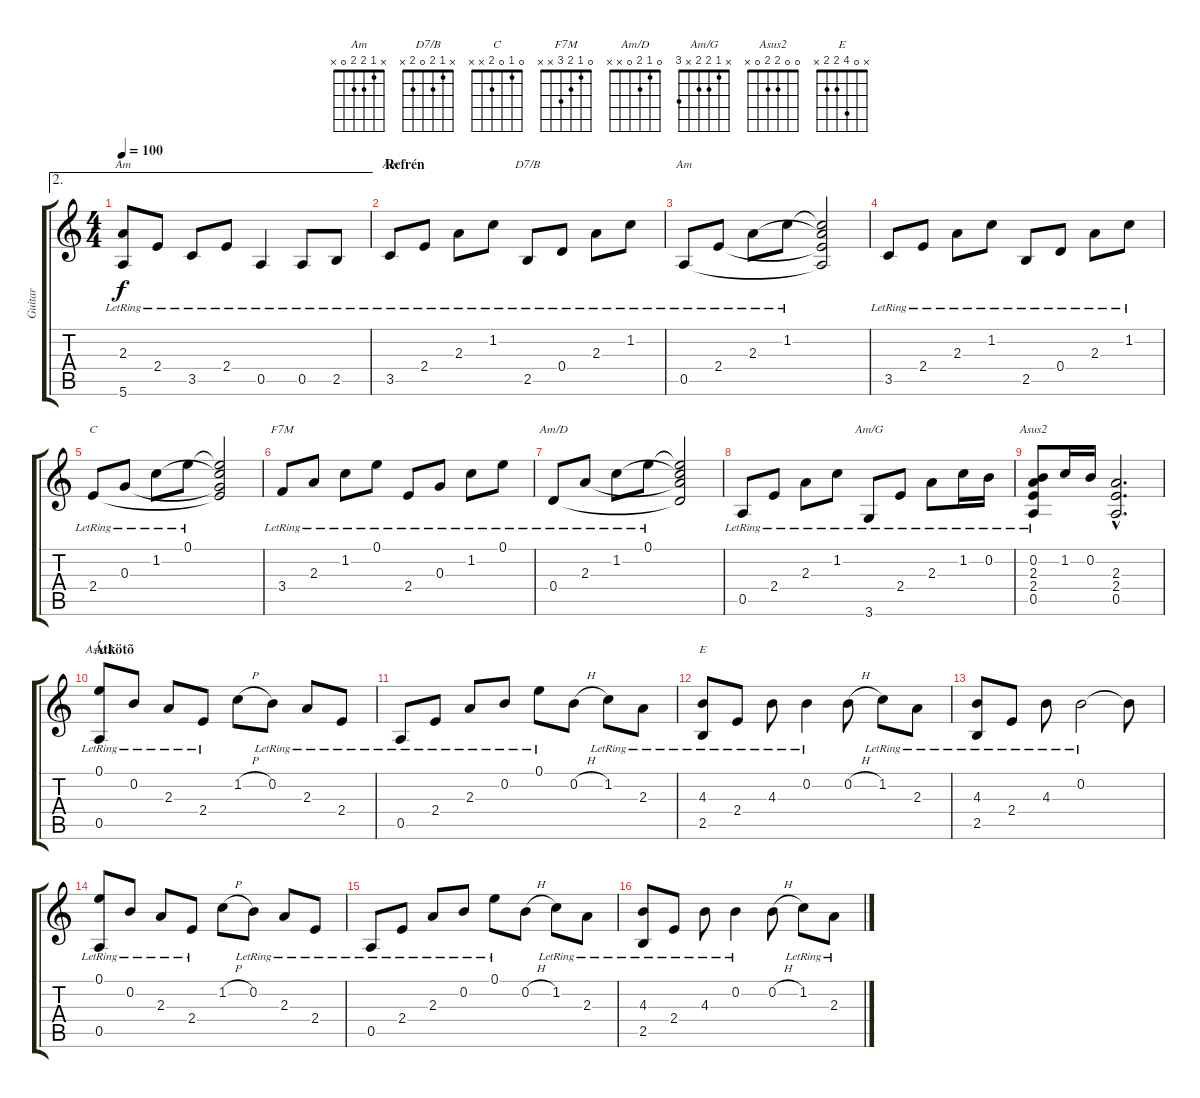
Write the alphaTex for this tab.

\track ("Guitar" "Guitar") {instrument electricguitarjazz}
\staff {score tabs}
\tuning (E4 B3 G3 D3 A2 E2) {hide}
\chord ("Am" x x 2 2 3 5) {barre 2}
\chord ("Am" x 1 2 2 3 x)
\chord ("D7/B" x 1 2 0 2 x)
\chord ("Am" x 1 2 2 0 x)
\chord ("C" 0 1 0 2 x x)
\chord ("F7M" 0 1 2 3 x x)
\chord ("Am/D" 0 1 2 0 x x)
\chord ("Am/G" x 1 2 2 x 3)
\chord ("Asus2" x 0 2 2 0 x)
\chord ("Asus2" 0 0 2 2 0 x)
\chord ("E" x 0 4 2 2 x)
\ae 2
\ts (4 4)
\tempo 100
\clef g2
\ks c
(2.3{lr} 5.6{lr}).8{ch "Am" dy f} 2.4{lr}.8 3.5{lr}.8 2.4{lr}.8 0.5{lr}.4 0.5{lr}.8 2.5{lr}.8 |
\section ("" "Refrén")
3.5{lr}.8{ch "Am"} 2.4{lr}.8 2.3{lr}.8 1.2{lr}.8 2.5{lr}.8{ch "D7/B"} 0.4{lr}.8 2.3{lr}.8 1.2{lr}.8 |
0.5{lr}.8{ch "Am"} 2.4{lr}.8 2.3{lr}.8 1.2{lr}.8 (1.2{t} 2.3{t} 2.4{t} 0.5{t}).2 |
3.5{lr}.8 2.4{lr}.8 2.3{lr}.8 1.2{lr}.8 2.5{lr}.8 0.4{lr}.8 2.3{lr}.8 1.2{lr}.8 |
2.4{lr}.8{ch "C"} 0.3{lr}.8 1.2{lr}.8 0.1{lr}.8 (0.1{t} 1.2{t} 0.3{t} 2.4{t}).2 |
3.4{lr}.8{ch "F7M"} 2.3{lr}.8 1.2{lr}.8 0.1{lr}.8 2.4{lr}.8 0.3{lr}.8 1.2{lr}.8 0.1{lr}.8 |
0.4{lr}.8{ch "Am/D"} 2.3{lr}.8 1.2{lr}.8 0.1{lr}.8 (0.1{t} 1.2{t} 2.3{t} 0.4{t}).2 |
0.5{lr}.8 2.4{lr}.8 2.3{lr}.8 1.2{lr}.8 3.6{lr}.8{ch "Am/G"} 2.4{lr}.8 2.3{lr}.8 1.2{lr}.16 0.2{lr}.16 |
(0.2 2.3{lr} 2.4{lr} 0.5{lr}).8{ch "Asus2"} 1.2.16 0.2.16 (2.3{hac} 2.4{hac} 0.5{hac}).2{d} |
\section ("" "Átkötõ")
(0.1{lr} 0.5{lr}).8{ch "Asus2"} 0.2{lr}.8 2.3{lr}.8 2.4{lr}.8 1.2{h}.8 0.2{lr}.8 2.3{lr}.8 2.4{lr}.8 |
0.5{lr}.8 2.4{lr}.8 2.3{lr}.8 0.2{lr}.8 0.1{lr}.8 0.2{h}.8 1.2{lr}.8 2.3{lr}.8 |
(4.3{lr} 2.5{lr}).8{ch "E"} 2.4{lr}.8 4.3{lr}.8 0.2{lr}.4 0.2{h}.8 1.2{lr}.8 2.3{lr}.8 |
(4.3{lr} 2.5{lr}).8 2.4{lr}.8 4.3{lr}.8 0.2{lr}.2 0.2{t}.8 |
(0.1{lr} 0.5{lr}).8 0.2{lr}.8 2.3{lr}.8 2.4{lr}.8 1.2{h}.8 0.2{lr}.8 2.3{lr}.8 2.4{lr}.8 |
0.5{lr}.8 2.4{lr}.8 2.3{lr}.8 0.2{lr}.8 0.1{lr}.8 0.2{h}.8 1.2{lr}.8 2.3{lr}.8 |
(4.3{lr} 2.5{lr}).8 2.4{lr}.8 4.3{lr}.8 0.2{lr}.4 0.2{h}.8 1.2{lr}.8 2.3{lr}.8
